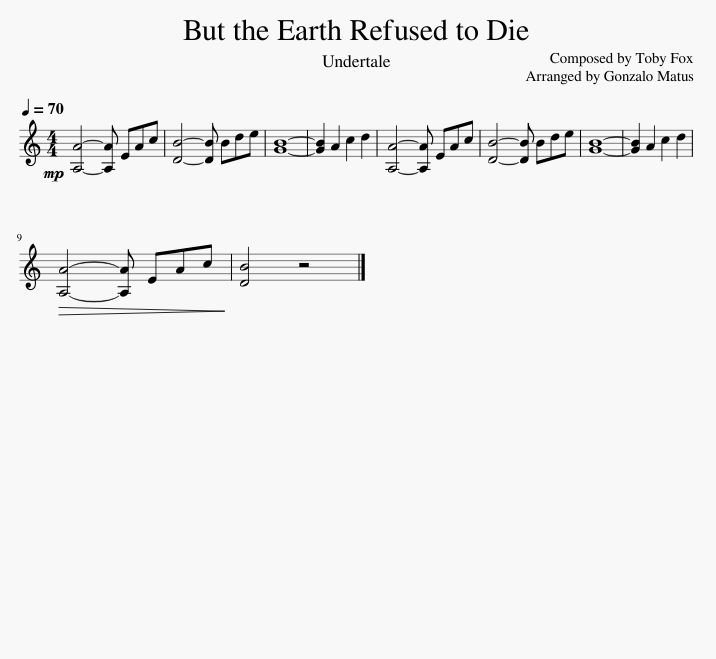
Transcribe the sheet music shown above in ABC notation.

X:1
L:1/8
Q:1/4=70
M:4/4
I:linebreak $
K:C
V:1 treble
V:1
!mp! [A,A]4- [A,A] EAc | [DB]4- [DB] Bde | [GB]8- | [GB]2 A2 c2 d2 | [A,A]4- [A,A] EAc | %5
 [DB]4- [DB] Bde | [GB]8- | [GB]2 A2 c2 d2 |$!>(! [A,A]4- [A,A] EAc!>)! | [DB]4 z4 |] %10
